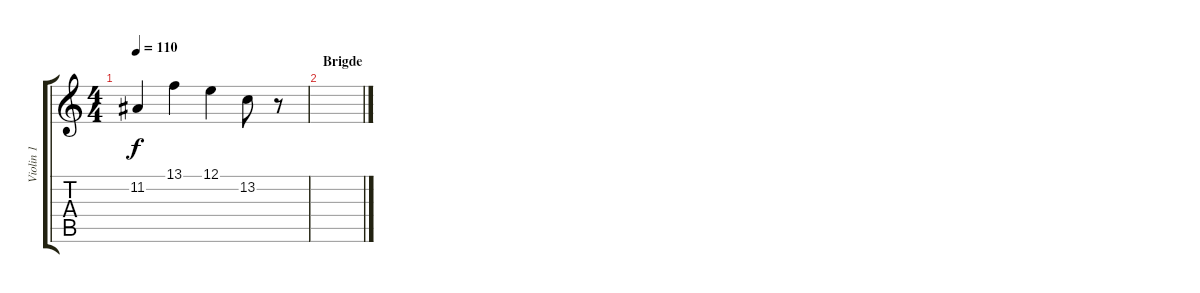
\track ("Violin 1" "Violin 1") {instrument violin}
\staff {score tabs}
\tuning (E4 B3 G3 D3 A2 E2) {hide}
\ts (4 4)
\tempo 110
\clef g2
\ks c
11.2.4{dy f} 13.1.4 12.1.4 13.2.8 r.8 |
\section ("" "Brigde")
